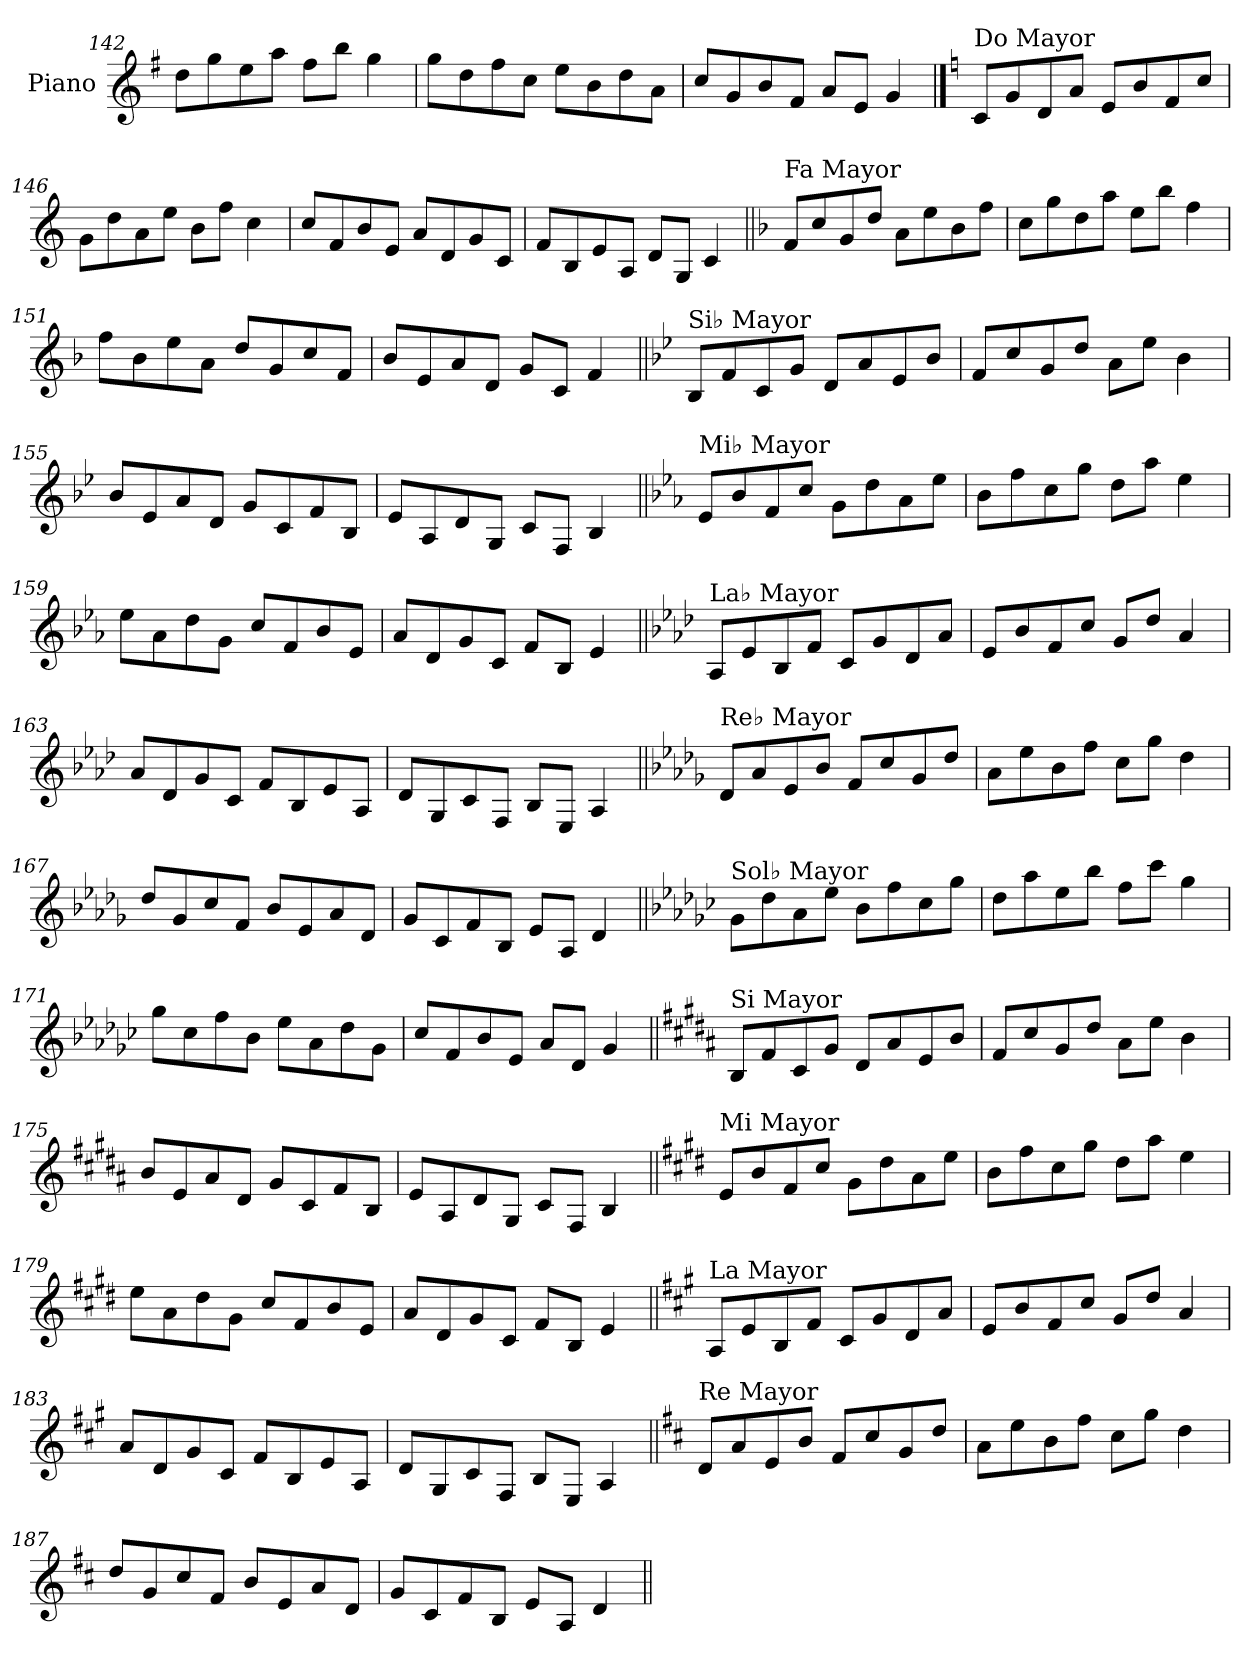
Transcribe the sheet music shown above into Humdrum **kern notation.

**kern
*part1
*staff1
*I"Piano
*I'Pno.
*clefG2
*k[f#]
=142
8dd\L
8gg\
8ee\
8aa\J
8ff#\L
8bb\J
4gg\
=143
8gg\L
8dd\
8ff#\
8cc\J
8ee\L
8b\
8dd\
8a\J
=144
8cc/L
8g/
8b/
8f#/J
8a/L
8e/J
4g/
!!LO:PB:g=z
==145
*k[]
!LO:TX:a:t=Do Mayor
8c/L
8g/
8d/
8a/J
8e/L
8b/
8f/
8cc/J
=146
8g\L
8dd\
8a\
8ee\J
8b\L
8ff\J
4cc\
=147
8cc/L
8f/
8b/
8e/J
8a/L
8d/
8g/
8c/J
=148
8f/L
8B/
8e/
8A/J
8d/L
8G/J
4c/
!!LO:LB:g=z
=149||
*k[b-]
!LO:TX:a:t=Fa Mayor
8f/L
8cc/
8g/
8dd/J
8a\L
8ee\
8b-\
8ff\J
=150
8cc\L
8gg\
8dd\
8aa\J
8ee\L
8bb-\J
4ff\
=151
8ff\L
8b-\
8ee\
8a\J
8dd/L
8g/
8cc/
8f/J
=152
8b-/L
8e/
8a/
8d/J
8g/L
8c/J
4f/
!!LO:LB:g=z
=153||
*k[b-e-]
!LO:TX:a:t=Si♭ Mayor
8B-/L
8f/
8c/
8g/J
8d/L
8a/
8e-/
8b-/J
=154
8f/L
8cc/
8g/
8dd/J
8a\L
8ee-\J
4b-\
=155
8b-/L
8e-/
8a/
8d/J
8g/L
8c/
8f/
8B-/J
=156
8e-/L
8A/
8d/
8G/J
8c/L
8F/J
4B-/
!!LO:LB:g=z
=157||
*k[b-e-a-]
!LO:TX:a:t=Mi♭ Mayor
8e-/L
8b-/
8f/
8cc/J
8g\L
8dd\
8a-\
8ee-\J
=158
8b-\L
8ff\
8cc\
8gg\J
8dd\L
8aa-\J
4ee-\
=159
8ee-\L
8a-\
8dd\
8g\J
8cc/L
8f/
8b-/
8e-/J
=160
8a-/L
8d/
8g/
8c/J
8f/L
8B-/J
4e-/
!!LO:LB:g=z
=161||
*k[b-e-a-d-]
!LO:TX:a:t=La♭ Mayor
8A-/L
8e-/
8B-/
8f/J
8c/L
8g/
8d-/
8a-/J
=162
8e-/L
8b-/
8f/
8cc/J
8g/L
8dd-/J
4a-/
=163
8a-/L
8d-/
8g/
8c/J
8f/L
8B-/
8e-/
8A-/J
=164
8d-/L
8G/
8c/
8F/J
8B-/L
8E-/J
4A-/
!!LO:LB:g=z
=165||
*k[b-e-a-d-g-]
!LO:TX:a:t=Re♭ Mayor
8d-/L
8a-/
8e-/
8b-/J
8f/L
8cc/
8g-/
8dd-/J
=166
8a-\L
8ee-\
8b-\
8ff\J
8cc\L
8gg-\J
4dd-\
=167
8dd-/L
8g-/
8cc/
8f/J
8b-/L
8e-/
8a-/
8d-/J
=168
8g-/L
8c/
8f/
8B-/J
8e-/L
8A-/J
4d-/
!!LO:LB:g=z
=169||
*k[b-e-a-d-g-c-]
!LO:TX:a:t=Sol♭ Mayor
8g-\L
8dd-\
8a-\
8ee-\J
8b-\L
8ff\
8cc-\
8gg-\J
=170
8dd-\L
8aa-\
8ee-\
8bb-\J
8ff\L
8ccc-\J
4gg-\
=171
8gg-\L
8cc-\
8ff\
8b-\J
8ee-\L
8a-\
8dd-\
8g-\J
=172
8cc-/L
8f/
8b-/
8e-/J
8a-/L
8d-/J
4g-/
!!LO:LB:g=z
=173||
*k[f#c#g#d#a#]
!LO:TX:a:t=Si Mayor
8B/L
8f#/
8c#/
8g#/J
8d#/L
8a#/
8e/
8b/J
=174
8f#/L
8cc#/
8g#/
8dd#/J
8a#\L
8ee\J
4b\
=175
8b/L
8e/
8a#/
8d#/J
8g#/L
8c#/
8f#/
8B/J
=176
8e/L
8A#/
8d#/
8G#/J
8c#/L
8F#/J
4B/
!!LO:LB:g=z
=177||
*k[f#c#g#d#]
!LO:TX:a:t=Mi Mayor
8e/L
8b/
8f#/
8cc#/J
8g#\L
8dd#\
8a\
8ee\J
=178
8b\L
8ff#\
8cc#\
8gg#\J
8dd#\L
8aa\J
4ee\
=179
8ee\L
8a\
8dd#\
8g#\J
8cc#/L
8f#/
8b/
8e/J
=180
8a/L
8d#/
8g#/
8c#/J
8f#/L
8B/J
4e/
!!LO:LB:g=z
=181||
*k[f#c#g#]
!LO:TX:a:t=La Mayor
8A/L
8e/
8B/
8f#/J
8c#/L
8g#/
8d/
8a/J
=182
8e/L
8b/
8f#/
8cc#/J
8g#/L
8dd/J
4a/
=183
8a/L
8d/
8g#/
8c#/J
8f#/L
8B/
8e/
8A/J
=184
8d/L
8G#/
8c#/
8F#/J
8B/L
8E/J
4A/
!!LO:LB:g=z
=185||
*k[f#c#]
!LO:TX:a:t=Re Mayor
8d/L
8a/
8e/
8b/J
8f#/L
8cc#/
8g/
8dd/J
=186
8a\L
8ee\
8b\
8ff#\J
8cc#\L
8gg\J
4dd\
=187
8dd/L
8g/
8cc#/
8f#/J
8b/L
8e/
8a/
8d/J
=188
8g/L
8c#/
8f#/
8B/J
8e/L
8A/J
4d/
=||
*-
